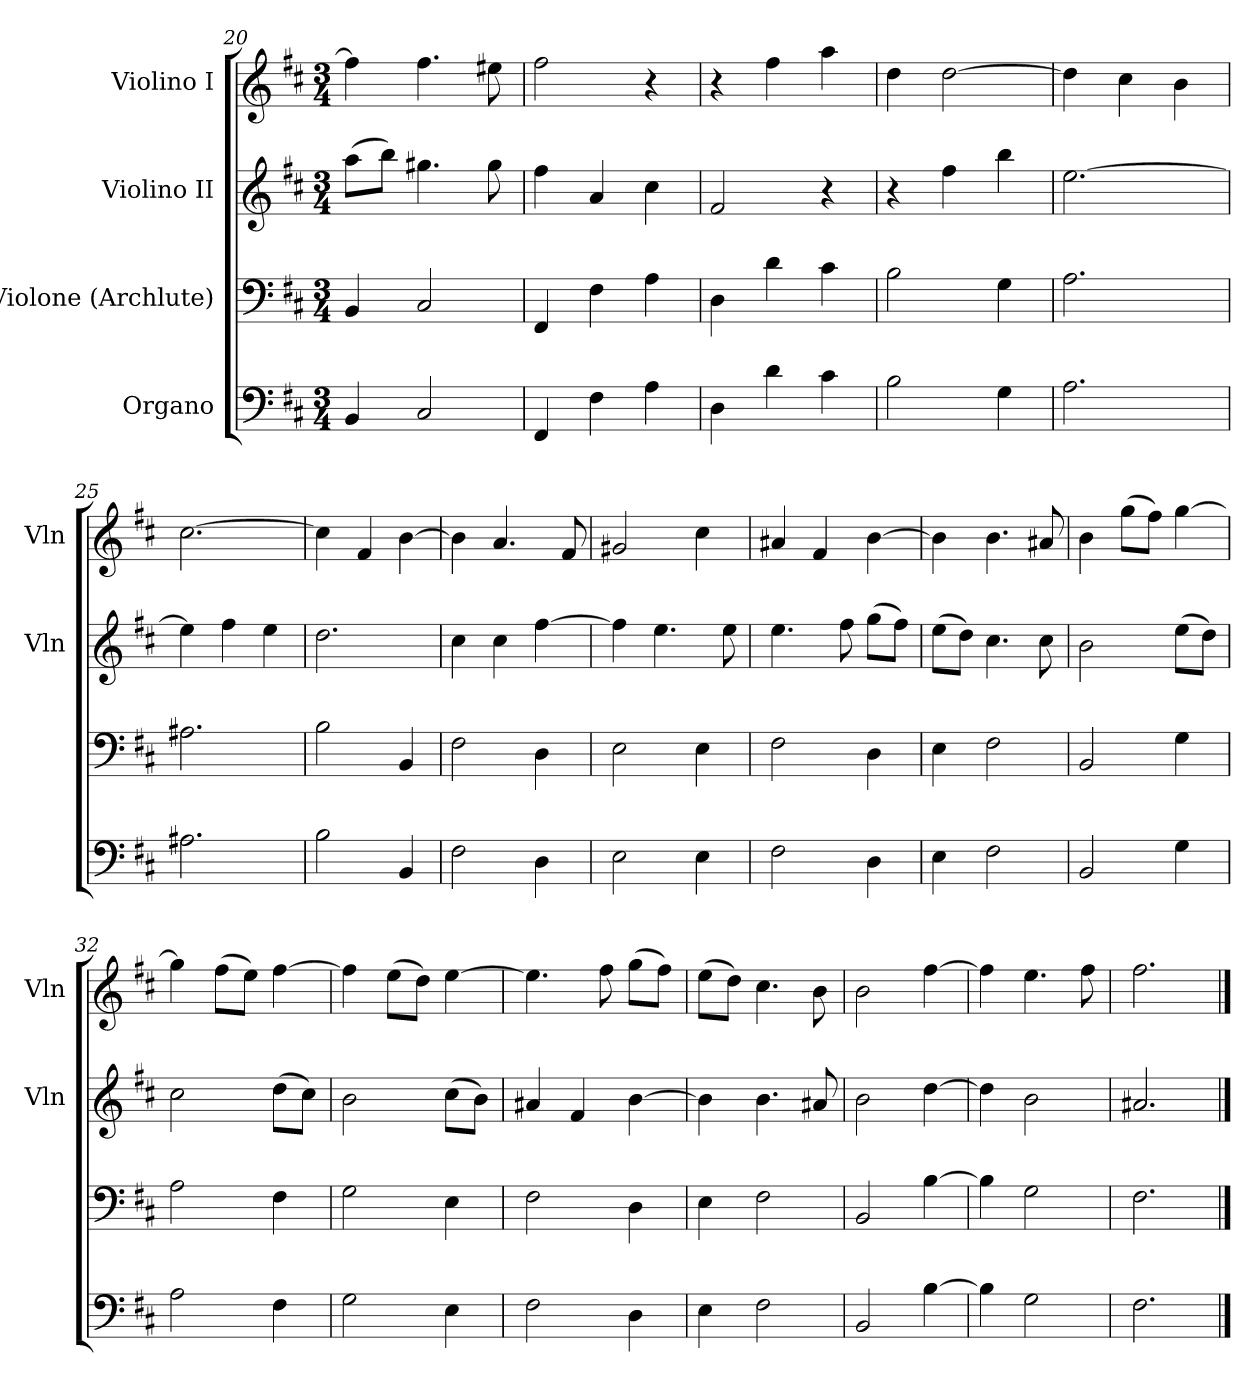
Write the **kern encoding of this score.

**kern	**kern	**kern	**kern
*part4	*part3	*part2	*part1
*staff4	*staff3	*staff2	*staff1
*I"Organo	*I"Violone (Archlute)	*I"Violino II	*I"Violino I
*	*	*I'Vln	*I'Vln
*clefF4	*clefF4	*clefG2	*clefG2
*k[f#c#]	*k[f#c#]	*k[f#c#]	*k[f#c#]
*b:	*b:	*b:	*b:
*M3/4	*M3/4	*M3/4	*M3/4
=20	=20	=20	=20
4BB/	4BB/	(8aa\L	4ff#\]
.	.	8bb\J)	.
2C#/	2C#/	4.gg#X\	4.ff#\
.	.	8gg#\	8ee#X\
=21	=21	=21	=21
4FF#/	4FF#/	4ff#\	2ff#\
4F#\	4F#\	4a/	.
4A\	4A\	4cc#\	4r
=22	=22	=22	=22
4D\	4D\	2f#/	4r
4d\	4d\	.	4ff#\
4c#\	4c#\	4r	4aa\
=23	=23	=23	=23
2B\	2B\	4r	4dd\
.	.	4ff#\	[2dd\
4G\	4G\	4bb\	.
=24	=24	=24	=24
2.A\	2.A\	[2.ee\	4dd\]
.	.	.	4cc#\
.	.	.	4b\
=25	=25	=25	=25
2.A#X\	2.A#X\	4ee\]	[2.cc#\
.	.	4ff#\	.
.	.	4ee\	.
=26	=26	=26	=26
2B\	2B\	2.dd\	4cc#\]
.	.	.	4f#/
4BB/	4BB/	.	[4b\
=27	=27	=27	=27
2F#\	2F#\	4cc#\	4b\]
.	.	4cc#\	4.a/
4D\	4D\	[4ff#\	.
.	.	.	8f#/
=28	=28	=28	=28
2E\	2E\	4ff#\]	2g#X/
.	.	4.ee\	.
4E\	4E\	.	4cc#\
.	.	8ee\	.
=29	=29	=29	=29
2F#\	2F#\	4.ee\	4a#X/
.	.	.	4f#/
.	.	8ff#\	.
4D\	4D\	(8gg\L	[4b\
.	.	8ff#\J)	.
=30	=30	=30	=30
4E\	4E\	(8ee\L	4b\]
.	.	8dd\J)	.
2F#\	2F#\	4.cc#\	4.b\
.	.	8cc#\	8a#X/
=31	=31	=31	=31
2BB/	2BB/	2b\	4b\
.	.	.	(8gg\L
.	.	.	8ff#\J)
4G\	4G\	(8ee\L	[4gg\
.	.	8dd\J)	.
=32	=32	=32	=32
2A\	2A\	2cc#\	4gg\]
.	.	.	(8ff#\L
.	.	.	8ee\J)
4F#\	4F#\	(8dd\L	[4ff#\
.	.	8cc#\J)	.
=33	=33	=33	=33
2G\	2G\	2b\	4ff#\]
.	.	.	(8ee\L
.	.	.	8dd\J)
4E\	4E\	(8cc#\L	[4ee\
.	.	8b\J)	.
=34	=34	=34	=34
2F#\	2F#\	4a#X/	4.ee\]
.	.	4f#/	.
.	.	.	8ff#\
4D\	4D\	[4b\	(8gg\L
.	.	.	8ff#\J)
=35	=35	=35	=35
4E\	4E\	4b\]	(8ee\L
.	.	.	8dd\J)
2F#\	2F#\	4.b\	4.cc#\
.	.	8a#X/	8b\
=36	=36	=36	=36
2BB/	2BB/	2b\	2b\
[4B\	[4B\	[4dd\	[4ff#\
=37	=37	=37	=37
4B\]	4B\]	4dd\]	4ff#\]
2G\	2G\	2b\	4.ee\
.	.	.	8ff#\
=38	=38	=38	=38
2.F#\	2.F#\	2.a#X/	2.ff#\
==	==	==	==
*-	*-	*-	*-
